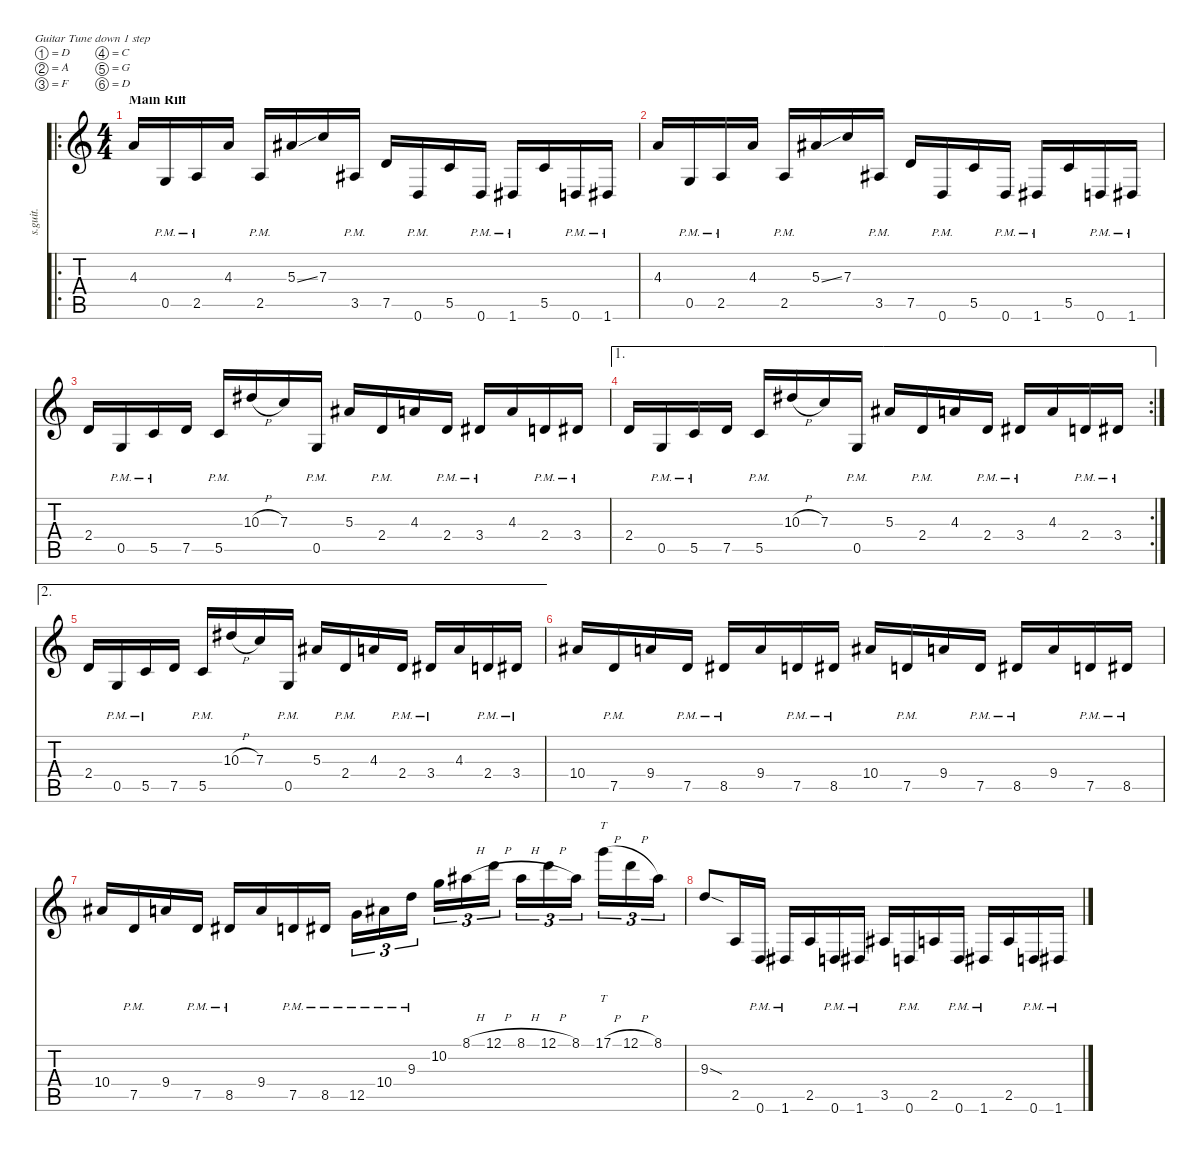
\defaultSystemsLayout 4
\hideDynamics
\bracketExtendMode nobrackets
\track ("Christian Muenzer" "s.guit.") {instrument distortionguitar}
\staff {score tabs}
\tuning (D4 A3 F3 C3 G2 D2)
\ro
\ts (4 4)
\beaming (8 2 2 2 2)
\section ("" "Main Riff")
\tempo (120 hide)
\clef g2
\ks c
4.3.16{lyrics (0 "") lyrics (1 "") lyrics (2 "") lyrics (3 "") lyrics (4 "") dy f instrument distortionguitar} 0.5{pm}.16{lyrics (0 "") lyrics (1 "") lyrics (2 "") lyrics (3 "") lyrics (4 "")} 2.5{pm}.16{lyrics (0 "") lyrics (1 "") lyrics (2 "") lyrics (3 "") lyrics (4 "")} 4.3.16{lyrics (0 "") lyrics (1 "") lyrics (2 "") lyrics (3 "") lyrics (4 "")} 2.5{pm}.16{lyrics (0 "") lyrics (1 "") lyrics (2 "") lyrics (3 "") lyrics (4 "")} 5.3{ss acc #}.16{lyrics (0 "") lyrics (1 "") lyrics (2 "") lyrics (3 "") lyrics (4 "")} 7.3.16{lyrics (0 "") lyrics (1 "") lyrics (2 "") lyrics (3 "") lyrics (4 "")} 3.5{pm acc #}.16{lyrics (0 "") lyrics (1 "") lyrics (2 "") lyrics (3 "") lyrics (4 "")} 7.5.16{lyrics (0 "") lyrics (1 "") lyrics (2 "") lyrics (3 "") lyrics (4 "")} 0.6{pm}.16{lyrics (0 "") lyrics (1 "") lyrics (2 "") lyrics (3 "") lyrics (4 "")} 5.5.16{lyrics (0 "") lyrics (1 "") lyrics (2 "") lyrics (3 "") lyrics (4 "")} 0.6{pm}.16{lyrics (0 "") lyrics (1 "") lyrics (2 "") lyrics (3 "") lyrics (4 "")} 1.6{pm acc #}.16{lyrics (0 "") lyrics (1 "") lyrics (2 "") lyrics (3 "") lyrics (4 "")} 5.5.16{lyrics (0 "") lyrics (1 "") lyrics (2 "") lyrics (3 "") lyrics (4 "")} 0.6{pm}.16{lyrics (0 "") lyrics (1 "") lyrics (2 "") lyrics (3 "") lyrics (4 "")} 1.6{pm acc #}.16{lyrics (0 "") lyrics (1 "") lyrics (2 "") lyrics (3 "") lyrics (4 "")} |
4.3.16{lyrics (0 "") lyrics (1 "") lyrics (2 "") lyrics (3 "") lyrics (4 "")} 0.5{pm}.16{lyrics (0 "") lyrics (1 "") lyrics (2 "") lyrics (3 "") lyrics (4 "")} 2.5{pm}.16{lyrics (0 "") lyrics (1 "") lyrics (2 "") lyrics (3 "") lyrics (4 "")} 4.3.16{lyrics (0 "") lyrics (1 "") lyrics (2 "") lyrics (3 "") lyrics (4 "")} 2.5{pm}.16{lyrics (0 "") lyrics (1 "") lyrics (2 "") lyrics (3 "") lyrics (4 "")} 5.3{ss acc #}.16{lyrics (0 "") lyrics (1 "") lyrics (2 "") lyrics (3 "") lyrics (4 "")} 7.3.16{lyrics (0 "") lyrics (1 "") lyrics (2 "") lyrics (3 "") lyrics (4 "")} 3.5{pm acc #}.16{lyrics (0 "") lyrics (1 "") lyrics (2 "") lyrics (3 "") lyrics (4 "")} 7.5.16{lyrics (0 "") lyrics (1 "") lyrics (2 "") lyrics (3 "") lyrics (4 "")} 0.6{pm}.16{lyrics (0 "") lyrics (1 "") lyrics (2 "") lyrics (3 "") lyrics (4 "")} 5.5.16{lyrics (0 "") lyrics (1 "") lyrics (2 "") lyrics (3 "") lyrics (4 "")} 0.6{pm}.16{lyrics (0 "") lyrics (1 "") lyrics (2 "") lyrics (3 "") lyrics (4 "")} 1.6{pm acc #}.16{lyrics (0 "") lyrics (1 "") lyrics (2 "") lyrics (3 "") lyrics (4 "")} 5.5.16{lyrics (0 "") lyrics (1 "") lyrics (2 "") lyrics (3 "") lyrics (4 "")} 0.6{pm}.16{lyrics (0 "") lyrics (1 "") lyrics (2 "") lyrics (3 "") lyrics (4 "")} 1.6{pm acc #}.16{lyrics (0 "") lyrics (1 "") lyrics (2 "") lyrics (3 "") lyrics (4 "")} |
2.4.16{lyrics (0 "") lyrics (1 "") lyrics (2 "") lyrics (3 "") lyrics (4 "")} 0.5{pm}.16{lyrics (0 "") lyrics (1 "") lyrics (2 "") lyrics (3 "") lyrics (4 "")} 5.5{pm}.16{lyrics (0 "") lyrics (1 "") lyrics (2 "") lyrics (3 "") lyrics (4 "")} 7.5.16{lyrics (0 "") lyrics (1 "") lyrics (2 "") lyrics (3 "") lyrics (4 "")} 5.5{pm}.16{lyrics (0 "") lyrics (1 "") lyrics (2 "") lyrics (3 "") lyrics (4 "")} 10.3{h acc #}.16{lyrics (0 "") lyrics (1 "") lyrics (2 "") lyrics (3 "") lyrics (4 "")} 7.3.16{lyrics (0 "") lyrics (1 "") lyrics (2 "") lyrics (3 "") lyrics (4 "")} 0.5{pm}.16{lyrics (0 "") lyrics (1 "") lyrics (2 "") lyrics (3 "") lyrics (4 "")} 5.3{acc #}.16{lyrics (0 "") lyrics (1 "") lyrics (2 "") lyrics (3 "") lyrics (4 "")} 2.4{pm}.16{lyrics (0 "") lyrics (1 "") lyrics (2 "") lyrics (3 "") lyrics (4 "")} 4.3.16{lyrics (0 "") lyrics (1 "") lyrics (2 "") lyrics (3 "") lyrics (4 "")} 2.4{pm}.16{lyrics (0 "") lyrics (1 "") lyrics (2 "") lyrics (3 "") lyrics (4 "")} 3.4{pm acc #}.16{lyrics (0 "") lyrics (1 "") lyrics (2 "") lyrics (3 "") lyrics (4 "")} 4.3.16{lyrics (0 "") lyrics (1 "") lyrics (2 "") lyrics (3 "") lyrics (4 "")} 2.4{pm}.16{lyrics (0 "") lyrics (1 "") lyrics (2 "") lyrics (3 "") lyrics (4 "")} 3.4{pm acc #}.16{lyrics (0 "") lyrics (1 "") lyrics (2 "") lyrics (3 "") lyrics (4 "")} |
\ae 1
\rc 2
2.4.16{lyrics (0 "") lyrics (1 "") lyrics (2 "") lyrics (3 "") lyrics (4 "")} 0.5{pm}.16{lyrics (0 "") lyrics (1 "") lyrics (2 "") lyrics (3 "") lyrics (4 "")} 5.5{pm}.16{lyrics (0 "") lyrics (1 "") lyrics (2 "") lyrics (3 "") lyrics (4 "")} 7.5.16{lyrics (0 "") lyrics (1 "") lyrics (2 "") lyrics (3 "") lyrics (4 "")} 5.5{pm}.16{lyrics (0 "") lyrics (1 "") lyrics (2 "") lyrics (3 "") lyrics (4 "")} 10.3{h acc #}.16{lyrics (0 "") lyrics (1 "") lyrics (2 "") lyrics (3 "") lyrics (4 "")} 7.3.16{lyrics (0 "") lyrics (1 "") lyrics (2 "") lyrics (3 "") lyrics (4 "")} 0.5{pm}.16{lyrics (0 "") lyrics (1 "") lyrics (2 "") lyrics (3 "") lyrics (4 "")} 5.3{acc #}.16{lyrics (0 "") lyrics (1 "") lyrics (2 "") lyrics (3 "") lyrics (4 "")} 2.4{pm}.16{lyrics (0 "") lyrics (1 "") lyrics (2 "") lyrics (3 "") lyrics (4 "")} 4.3.16{lyrics (0 "") lyrics (1 "") lyrics (2 "") lyrics (3 "") lyrics (4 "")} 2.4{pm}.16{lyrics (0 "") lyrics (1 "") lyrics (2 "") lyrics (3 "") lyrics (4 "")} 3.4{pm acc #}.16{lyrics (0 "") lyrics (1 "") lyrics (2 "") lyrics (3 "") lyrics (4 "")} 4.3.16{lyrics (0 "") lyrics (1 "") lyrics (2 "") lyrics (3 "") lyrics (4 "")} 2.4{pm}.16{lyrics (0 "") lyrics (1 "") lyrics (2 "") lyrics (3 "") lyrics (4 "")} 3.4{pm acc #}.16{lyrics (0 "") lyrics (1 "") lyrics (2 "") lyrics (3 "") lyrics (4 "")} |
\ae 2
2.4.16{lyrics (0 "") lyrics (1 "") lyrics (2 "") lyrics (3 "") lyrics (4 "")} 0.5{pm}.16{lyrics (0 "") lyrics (1 "") lyrics (2 "") lyrics (3 "") lyrics (4 "")} 5.5{pm}.16{lyrics (0 "") lyrics (1 "") lyrics (2 "") lyrics (3 "") lyrics (4 "")} 7.5.16{lyrics (0 "") lyrics (1 "") lyrics (2 "") lyrics (3 "") lyrics (4 "")} 5.5{pm}.16{lyrics (0 "") lyrics (1 "") lyrics (2 "") lyrics (3 "") lyrics (4 "")} 10.3{h acc #}.16{lyrics (0 "") lyrics (1 "") lyrics (2 "") lyrics (3 "") lyrics (4 "")} 7.3.16{lyrics (0 "") lyrics (1 "") lyrics (2 "") lyrics (3 "") lyrics (4 "")} 0.5{pm}.16{lyrics (0 "") lyrics (1 "") lyrics (2 "") lyrics (3 "") lyrics (4 "")} 5.3{acc #}.16{lyrics (0 "") lyrics (1 "") lyrics (2 "") lyrics (3 "") lyrics (4 "")} 2.4{pm}.16{lyrics (0 "") lyrics (1 "") lyrics (2 "") lyrics (3 "") lyrics (4 "")} 4.3.16{lyrics (0 "") lyrics (1 "") lyrics (2 "") lyrics (3 "") lyrics (4 "")} 2.4{pm}.16{lyrics (0 "") lyrics (1 "") lyrics (2 "") lyrics (3 "") lyrics (4 "")} 3.4{pm acc #}.16{lyrics (0 "") lyrics (1 "") lyrics (2 "") lyrics (3 "") lyrics (4 "")} 4.3.16{lyrics (0 "") lyrics (1 "") lyrics (2 "") lyrics (3 "") lyrics (4 "")} 2.4{pm}.16{lyrics (0 "") lyrics (1 "") lyrics (2 "") lyrics (3 "") lyrics (4 "")} 3.4{pm acc #}.16{lyrics (0 "") lyrics (1 "") lyrics (2 "") lyrics (3 "") lyrics (4 "")} |
10.4{acc #}.16{lyrics (0 "") lyrics (1 "") lyrics (2 "") lyrics (3 "") lyrics (4 "")} 7.5{pm}.16{lyrics (0 "") lyrics (1 "") lyrics (2 "") lyrics (3 "") lyrics (4 "")} 9.4.16{lyrics (0 "") lyrics (1 "") lyrics (2 "") lyrics (3 "") lyrics (4 "")} 7.5{pm}.16{lyrics (0 "") lyrics (1 "") lyrics (2 "") lyrics (3 "") lyrics (4 "")} 8.5{pm acc #}.16{lyrics (0 "") lyrics (1 "") lyrics (2 "") lyrics (3 "") lyrics (4 "")} 9.4.16{lyrics (0 "") lyrics (1 "") lyrics (2 "") lyrics (3 "") lyrics (4 "")} 7.5{pm}.16{lyrics (0 "") lyrics (1 "") lyrics (2 "") lyrics (3 "") lyrics (4 "")} 8.5{pm acc #}.16{lyrics (0 "") lyrics (1 "") lyrics (2 "") lyrics (3 "") lyrics (4 "")} 10.4{acc #}.16{lyrics (0 "") lyrics (1 "") lyrics (2 "") lyrics (3 "") lyrics (4 "")} 7.5{pm}.16{lyrics (0 "") lyrics (1 "") lyrics (2 "") lyrics (3 "") lyrics (4 "")} 9.4.16{lyrics (0 "") lyrics (1 "") lyrics (2 "") lyrics (3 "") lyrics (4 "")} 7.5{pm}.16{lyrics (0 "") lyrics (1 "") lyrics (2 "") lyrics (3 "") lyrics (4 "")} 8.5{pm acc #}.16{lyrics (0 "") lyrics (1 "") lyrics (2 "") lyrics (3 "") lyrics (4 "")} 9.4.16{lyrics (0 "") lyrics (1 "") lyrics (2 "") lyrics (3 "") lyrics (4 "")} 7.5{pm}.16{lyrics (0 "") lyrics (1 "") lyrics (2 "") lyrics (3 "") lyrics (4 "")} 8.5{pm acc #}.16{lyrics (0 "") lyrics (1 "") lyrics (2 "") lyrics (3 "") lyrics (4 "")} |
10.4{acc #}.16{lyrics (0 "") lyrics (1 "") lyrics (2 "") lyrics (3 "") lyrics (4 "")} 7.5{pm}.16{lyrics (0 "") lyrics (1 "") lyrics (2 "") lyrics (3 "") lyrics (4 "")} 9.4.16{lyrics (0 "") lyrics (1 "") lyrics (2 "") lyrics (3 "") lyrics (4 "")} 7.5{pm}.16{lyrics (0 "") lyrics (1 "") lyrics (2 "") lyrics (3 "") lyrics (4 "")} 8.5{pm acc #}.16{lyrics (0 "") lyrics (1 "") lyrics (2 "") lyrics (3 "") lyrics (4 "")} 9.4.16{lyrics (0 "") lyrics (1 "") lyrics (2 "") lyrics (3 "") lyrics (4 "")} 7.5{pm}.16{lyrics (0 "") lyrics (1 "") lyrics (2 "") lyrics (3 "") lyrics (4 "")} 8.5{pm acc #}.16{lyrics (0 "") lyrics (1 "") lyrics (2 "") lyrics (3 "") lyrics (4 "")} 12.5{pm}.16{tu (3 2) lyrics (0 "") lyrics (1 "") lyrics (2 "") lyrics (3 "") lyrics (4 "")} 10.4{pm acc #}.16{tu (3 2) lyrics (0 "") lyrics (1 "") lyrics (2 "") lyrics (3 "") lyrics (4 "")} 9.3{pm}.16{tu (3 2) lyrics (0 "") lyrics (1 "") lyrics (2 "") lyrics (3 "") lyrics (4 "")} 10.2.16{tu (3 2) lyrics (0 "") lyrics (1 "") lyrics (2 "") lyrics (3 "") lyrics (4 "")} 8.1{h acc #}.16{tu (3 2) lyrics (0 "") lyrics (1 "") lyrics (2 "") lyrics (3 "") lyrics (4 "")} 12.1{h}.16{tu (3 2) lyrics (0 "") lyrics (1 "") lyrics (2 "") lyrics (3 "") lyrics (4 "")} 8.1{h acc #}.16{tu (3 2) lyrics (0 "") lyrics (1 "") lyrics (2 "") lyrics (3 "") lyrics (4 "")} 12.1{h}.16{tu (3 2) lyrics (0 "") lyrics (1 "") lyrics (2 "") lyrics (3 "") lyrics (4 "")} 8.1{acc #}.16{tu (3 2) lyrics (0 "") lyrics (1 "") lyrics (2 "") lyrics (3 "") lyrics (4 "")} 17.1{h}.16{tt tu (3 2) lyrics (0 "") lyrics (1 "") lyrics (2 "") lyrics (3 "") lyrics (4 "")} 12.1{h}.16{tu (3 2) lyrics (0 "") lyrics (1 "") lyrics (2 "") lyrics (3 "") lyrics (4 "")} 8.1{acc #}.16{tu (3 2) lyrics (0 "") lyrics (1 "") lyrics (2 "") lyrics (3 "") lyrics (4 "")} |
9.3{sod}.8{lyrics (0 "") lyrics (1 "") lyrics (2 "") lyrics (3 "") lyrics (4 "")} 2.5.16{lyrics (0 "") lyrics (1 "") lyrics (2 "") lyrics (3 "") lyrics (4 "")} 0.6{pm}.16{lyrics (0 "") lyrics (1 "") lyrics (2 "") lyrics (3 "") lyrics (4 "")} 1.6{pm acc #}.16{lyrics (0 "") lyrics (1 "") lyrics (2 "") lyrics (3 "") lyrics (4 "")} 2.5.16{lyrics (0 "") lyrics (1 "") lyrics (2 "") lyrics (3 "") lyrics (4 "")} 0.6{pm}.16{lyrics (0 "") lyrics (1 "") lyrics (2 "") lyrics (3 "") lyrics (4 "")} 1.6{pm acc #}.16{lyrics (0 "") lyrics (1 "") lyrics (2 "") lyrics (3 "") lyrics (4 "")} 3.5{acc #}.16{lyrics (0 "") lyrics (1 "") lyrics (2 "") lyrics (3 "") lyrics (4 "")} 0.6{pm}.16{lyrics (0 "") lyrics (1 "") lyrics (2 "") lyrics (3 "") lyrics (4 "")} 2.5.16{lyrics (0 "") lyrics (1 "") lyrics (2 "") lyrics (3 "") lyrics (4 "")} 0.6{pm}.16{lyrics (0 "") lyrics (1 "") lyrics (2 "") lyrics (3 "") lyrics (4 "")} 1.6{pm acc #}.16{lyrics (0 "") lyrics (1 "") lyrics (2 "") lyrics (3 "") lyrics (4 "")} 2.5.16{lyrics (0 "") lyrics (1 "") lyrics (2 "") lyrics (3 "") lyrics (4 "")} 0.6{pm}.16{lyrics (0 "") lyrics (1 "") lyrics (2 "") lyrics (3 "") lyrics (4 "")} 1.6{pm acc #}.16{lyrics (0 "") lyrics (1 "") lyrics (2 "") lyrics (3 "") lyrics (4 "")}
